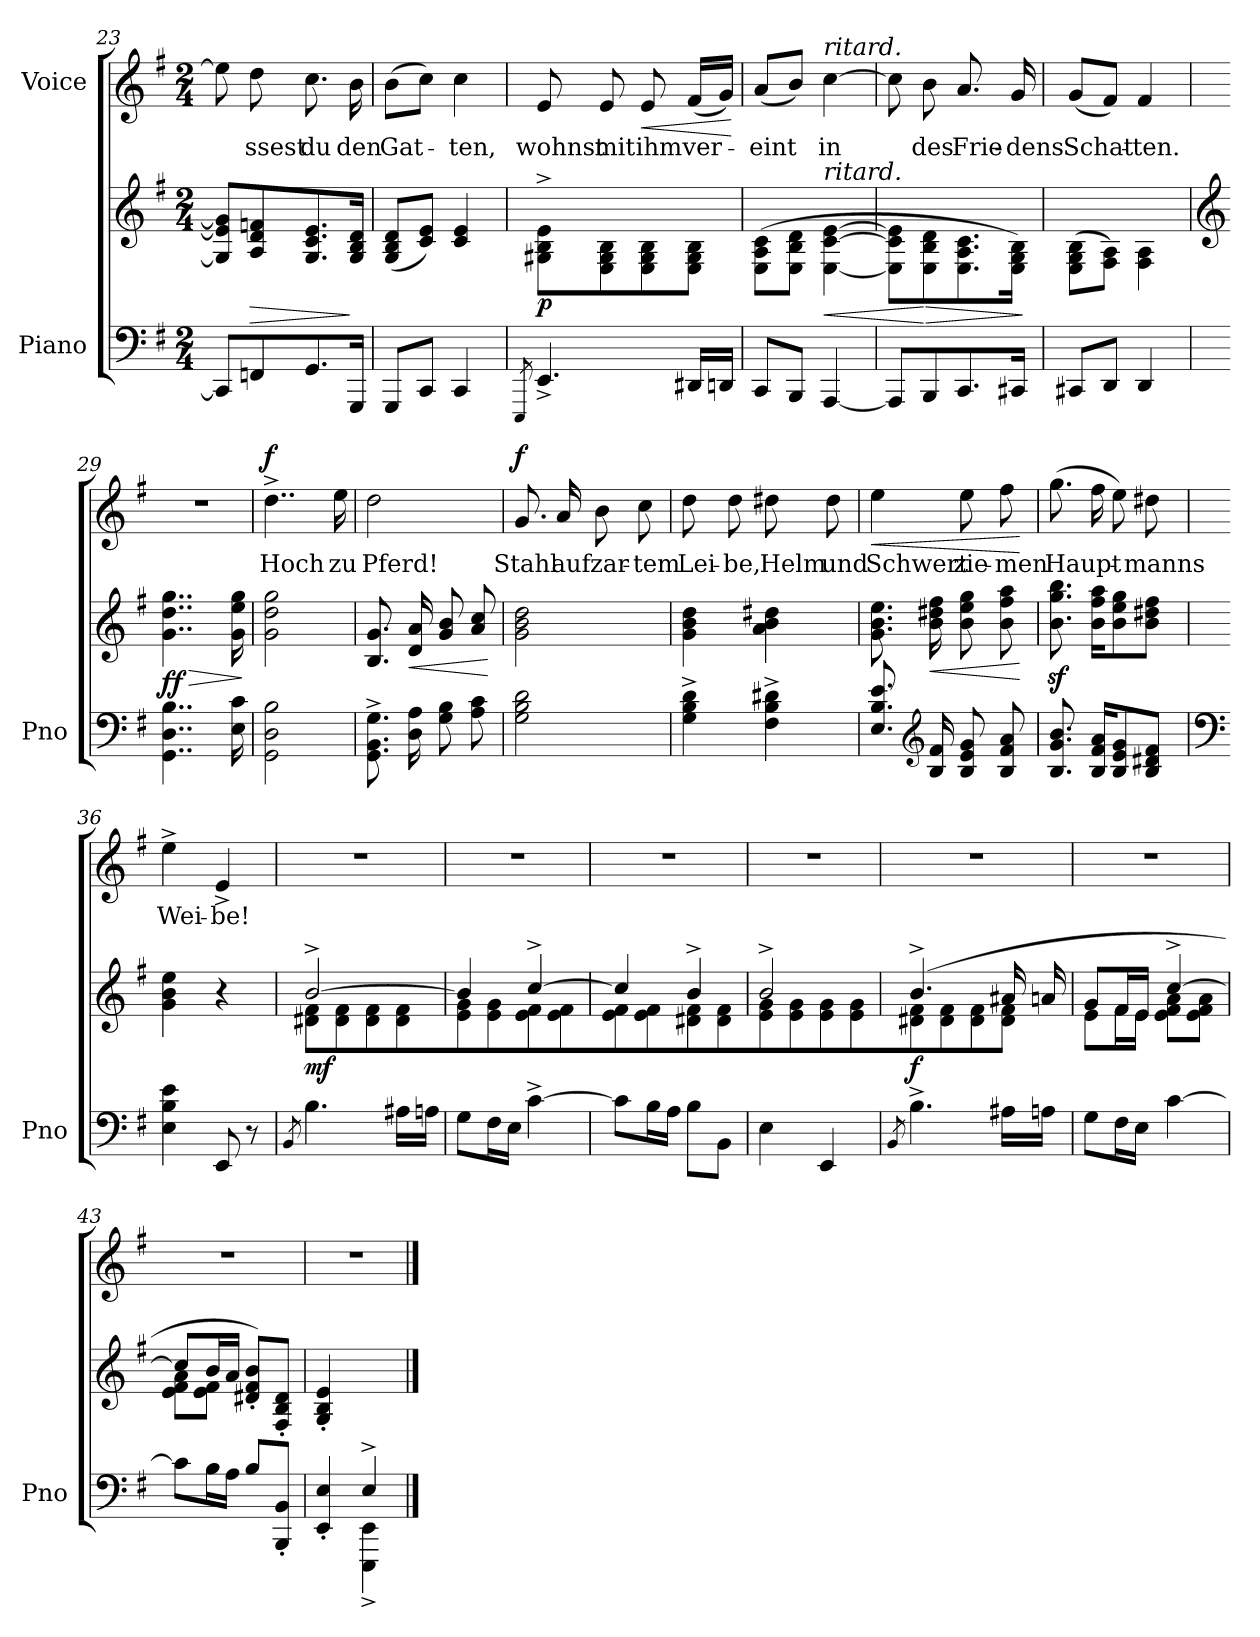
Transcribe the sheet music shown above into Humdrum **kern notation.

**kern	**kern	**dynam	**kern	**text	**dynam
*part2	*part2	*part2	*part1	*part1	*part1
*staff3	*staff2	*staff2/3	*staff1	*staff1	*staff1
*I"Piano	*	*	*I"Voice	*	*
*I'Pno	*	*	*	*	*
*clefF4	*clefG2	*	*clefG2	*	*
*k[f#]	*k[f#]	*	*k[f#]	*	*
*M2/4	*M2/4	*	*M2/4	*	*
=23	=23	=23	=23	=23	=23
8CC/L]	8G/] 8e/] 8g/]L	.	8ee\]	.	.
!	!	!LO:HP:b	!	!	!
8FFn/	8A/ 8d/ 8fn/	>	8dd\	-ssest	.
8.GG/	8.G/ 8.c/ 8.e/	.	8.cc\	du	.
16GGG/Jk	16G/ 16B/ 16d/Jk	]	16b\	den	.
=24	=24	=24	=24	=24	=24
8GGG/L	(8G/ 8B/ 8d/L	.	(8b\L	Gat-	.
8CC/J	8c/ 8e/J)	.	8cc\J)	.	.
4CC/	4c/ 4e/	.	4cc\	-ten,	.
=25	=25	=25	=25	=25	=25
8qEEE/	.	.	.	.	.
*	*clefF4	*	*	*	*
!	!	!LO:DY:b	!	!	!
4.EE^>/	8G#X\^> 8B\^> 8e\^>L	p	8e/	wohnst	.
.	8E\ 8G#\ 8B\	.	8e/	mit	.
!	!	!	!	!	!LO:HP:b
.	8E\ 8G#\ 8B\	.	8e/	ihm	<
16DD#X/LL	8E\ 8G#\ 8B\J	.	(16f#/LL	ver-	.
16DDn/JJ	.	.	16g/JJ)	.	.
.	.	.	.	.	[
=26	=26	=26	=26	=26	=26
8CC/L	(8E\ 8A\ 8c\L	.	(8a/L	-eint	.
8BBB/J	8E\ 8B\ 8d\J	.	8b/J)	.	.
!	!	!	!LO:TX:i:t=ritard.	!	!
!	!LO:TX:i:t=ritard.	!	!	!	!
!	!	!LO:HP:b	!	!	!
[4AAA/	[4E\ [4c\ [4e\	<	[4cc\	-in	.
=27	=27	=27	=27	=27	=27
8AAA/L]	8E\] 8c\] 8e\]L	.	8cc\]	.	.
!	!	!LO:HP:n=1:b	!	!	!
8BBB/	8E\ 8B\ 8d\	[ >	8b\	des	.
8.CC/	8.E\ 8.A\ 8.c\	.	8.a/	Frie-	.
16CC#X/Jk	16E\ 16G\ 16B\Jk)	.	16g/	-dens	.
.	.	]	.	.	.
=28	=28	=28	=28	=28	=28
8CC#X/L	(8E\ 8G\ 8B\L	.	(8g/L	Schat-	.
8DD/J	8F#\ 8A\J)	.	8f#/J)	.	.
4DD/	4F#\ 4A\	.	4f#/	-ten.	.
=29	=29	=29	=29	=29	=29
*	*clefG2	*	*	*	*
!	!	!LO:HP:b	!	!	!
!	!	!LO:DY:n=1:b	!	!	!
4..GG\ 4..D\ 4..B\	4..g\ 4..dd\ 4..gg\	> ff	2r	.	.
16E\ 16c\	16g\ 16ee\ 16gg\	.	.	.	.
.	.	]	.	.	.
=30	=30	=30	=30	=30	=30
!	!	!	!	!	!LO:DY:a
2GG\ 2D\ 2B\	2g\ 2dd\ 2gg\	.	4..dd^\	Hoch	f
.	.	.	16ee\	zu	.
=31	=31	=31	=31	=31	=31
8.GG\^ 8.BB\^ 8.G\^L	8.B/ 8.g/L	.	2dd\	Pferd!	.
!	!	!LO:HP:b	!	!	!
16D\ 16A\L	16d/ 16a/L	<	.	.	.
8G\ 8B\	8g/ 8b/	.	.	.	.
8A\ 8c\J	8a/ 8cc/J	.	.	.	.
.	.	[	.	.	.
=32	=32	=32	=32	=32	=32
!	!	!	!	!	!LO:DY:a
2G\ 2B\ 2d\	2g\ 2b\ 2dd\	.	8.g/	Stahl	f
.	.	.	16a/	auf	.
.	.	.	8b\	zar-	.
.	.	.	8cc\	-tem	.
=33	=33	=33	=33	=33	=33
4G\^ 4B\^ 4d\^	4g\ 4b\ 4dd\	.	8dd\	Lei-	.
.	.	.	8dd\	-be,	.
4F#\^ 4B\^ 4d#X\^	4a\ 4b\ 4dd#X\	.	8dd#X\	Helm	.
.	.	.	8dd#\	und	.
=34	=34	=34	=34	=34	=34
!	!	!	!	!	!LO:HP:b
8.E/ 8.B/ 8.e/L	8.g\ 8.b\ 8.ee\L	.	4ee\	Schwert	<
*clefG2	*	*	*	*	*
!	!	!LO:HP:b	!	!	!
16B/ 16f#/L	16b\ 16dd#X\ 16ff#\L	<	.	.	.
8B/ 8e/ 8g/	8b\ 8ee\ 8gg\	.	8ee\	zie-	.
8B/ 8f#/ 8a/	8b\ 8ff#\ 8aa\	.	8ff#\	-men	.
.	.	[	.	.	[
=35	=35	=35	=35	=35	=35
8.B/ 8.g/ 8.b/	8.b\z< 8.gg\z< 8.bb\z<	.	(8.gg\L	Haupt-	.
16B/ 16f#/ 16a/L	16b\ 16ff#\ 16aa\L	.	16ff#\L	.	.
8B/ 8e/ 8g/	8b\ 8ee\ 8gg\	.	8ee\J)	.	.
8B/ 8d#X/ 8f#/J	8b\ 8dd#X\ 8ff#\J	.	8dd#X\	-manns	.
=36	=36	=36	=36	=36	=36
*clefF4	*	*	*	*	*
4E\ 4B\ 4e\	4g\ 4b\ 4ee\	.	4ee^\	Wei-	.
8EE/	4r	.	4e^/	-be!	.
8r	.	.	.	.	.
=37	=37	=37	=37	=37	=37
8qBB/	.	.	.	.	.
*	*^	*	*	*	*
!	!	!	!LO:DY:b	!	!	!
4.B\	[2b^/	8d#X\ 8f#\L	mf	2r	.	.
.	.	8d#\ 8f#\	.	.	.	.
.	.	8d#\ 8f#\	.	.	.	.
16A#X\LL	.	8d#\ 8f#\	.	.	.	.
16An\JJ	.	.	.	.	.	.
=38	=38	=38	=38	=38	=38	=38
8G\L	4b/]	8e\ 8g\	.	2r	.	.
16F#\L	.	8e\ 8g\	.	.	.	.
16E\JJ	.	.	.	.	.	.
[4c^\	[4cc^/	8e\ 8f#\	.	.	.	.
.	.	8e\ 8f#\	.	.	.	.
=39	=39	=39	=39	=39	=39	=39
8c\L]	4cc/]	8e\ 8f#\	.	2r	.	.
16B\L	.	8e\ 8f#\	.	.	.	.
16A\JJ	.	.	.	.	.	.
8B\L	4b^/	8d#X\ 8f#\	.	.	.	.
8BB\J	.	8d#\ 8f#\	.	.	.	.
=40	=40	=40	=40	=40	=40	=40
4E\	2b^/	8e\ 8g\	.	2r	.	.
.	.	8e\ 8g\	.	.	.	.
4EE/	.	8e\ 8g\	.	.	.	.
.	.	8e\ 8g\	.	.	.	.
=41	=41	=41	=41	=41	=41	=41
8qBB/	.	.	.	.	.	.
!	!	!	!LO:DY:b	!	!	!
4.B^\	(4.b^/	8d#X\ 8f#\	f	2r	.	.
.	.	8d#\ 8f#\	.	.	.	.
.	.	8d#\ 8f#\	.	.	.	.
16A#X\LL	16a#X/LL	8d#\ 8f#\J	.	.	.	.
16An\JJ	16an/JL	.	.	.	.	.
=42	=42	=42	=42	=42	=42	=42
8G\L	8g/L	8e\L	.	2r	.	.
16F#\L	16f#/L	16f#\L	.	.	.	.
16E\JJ	16e/JJ	16e\JJ	.	.	.	.
[4c\	[4cc^/	8e\ 8f#\ 8a\L	.	.	.	.
.	.	8e\ 8f#\ 8a\J	.	.	.	.
=43	=43	=43	=43	=43	=43	=43
8c\L]	8cc/L]	8e\ 8f#\ 8a\L	.	2r	.	.
16B\L	16b/L	8e\ 8f#\J	.	.	.	.
16A\JJ	16a/JJ	.	.	.	.	.
8B/L	8d#X/' 8f#/' 8b/'L)	4ryy	.	.	.	.
8BBB/' 8BB/'J	8F#/' 8B/' 8d#/'J	.	.	.	.	.
*	*v	*v	*	*	*	*
=44	=44	=44	=44	=44	=44
*^	*	*	*	*	*
4ryy	4EE/' 4E/'	4G/' 4B/' 4e/'	.	2r	.	.
4E^>/	4EEE\^< 4EE\^<	4ryy	.	.	.	.
*v	*v	*	*	*	*	*
==	==	==	==	==	==
*-	*-	*-	*-	*-	*-
